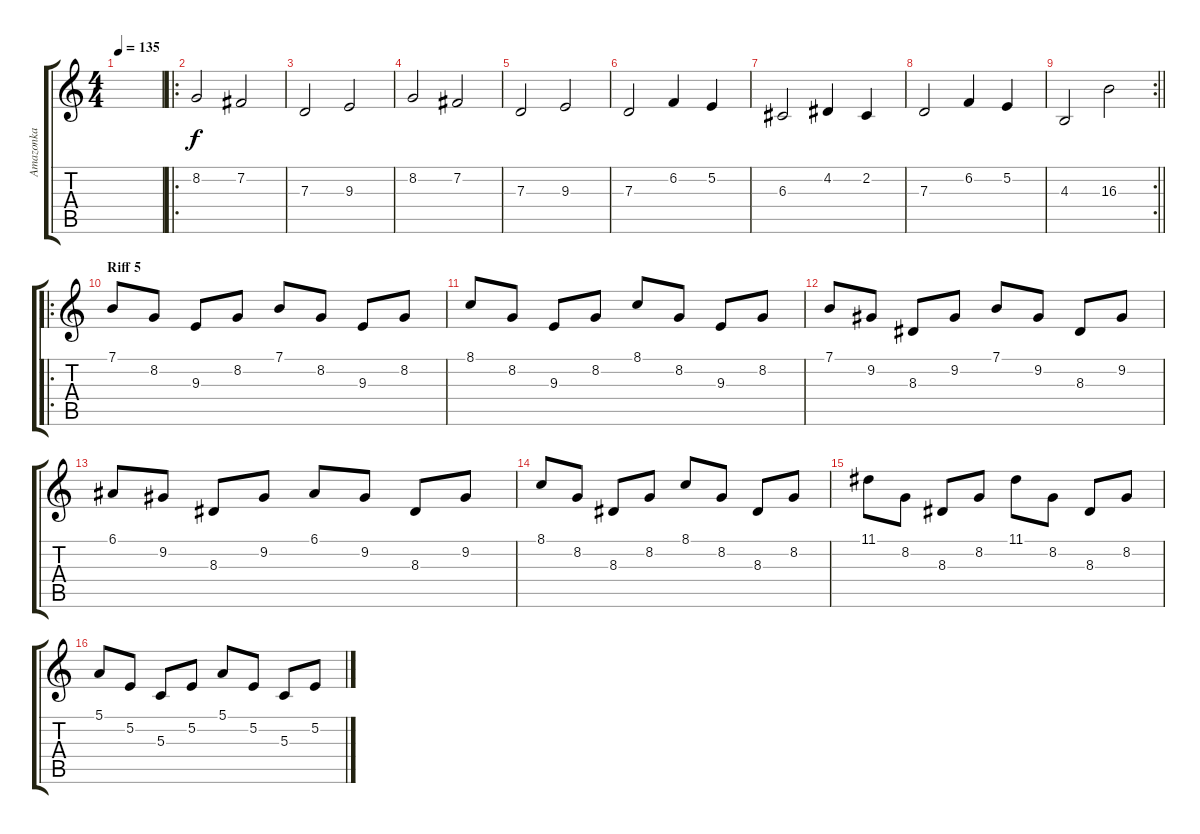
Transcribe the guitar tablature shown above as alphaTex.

\track ("Amazonka" "Amazonka") {instrument fx7echoes}
\staff {score tabs}
\tuning (E4 B3 G3 D3 A2 E2) {hide}
\ts (4 4)
\tempo 135
\clef g2
\ks c
|
\ro
8.2.2 7.2.2 |
7.3.2 9.3.2 |
8.2.2 7.2.2 |
7.3.2 9.3.2 |
7.3.2 6.2.4 5.2.4 |
6.3.2 4.2.4 2.2.4 |
7.3.2 6.2.4 5.2.4 |
\rc 2
\barLineRight lightlight
4.3.2 16.3.2 |
\ro
\section ("" "Riff 5")
7.1.8 8.2.8 9.3.8 8.2.8 7.1.8 8.2.8 9.3.8 8.2.8 |
8.1.8 8.2.8 9.3.8 8.2.8 8.1.8 8.2.8 9.3.8 8.2.8 |
7.1.8 9.2.8 8.3.8 9.2.8 7.1.8 9.2.8 8.3.8 9.2.8 |
6.1.8 9.2.8 8.3.8 9.2.8 6.1.8 9.2.8 8.3.8 9.2.8 |
8.1.8 8.2.8 8.3.8 8.2.8 8.1.8 8.2.8 8.3.8 8.2.8 |
11.1.8 8.2.8 8.3.8 8.2.8 11.1.8 8.2.8 8.3.8 8.2.8 |
5.1.8 5.2.8 5.3.8 5.2.8 5.1.8 5.2.8 5.3.8 5.2.8
